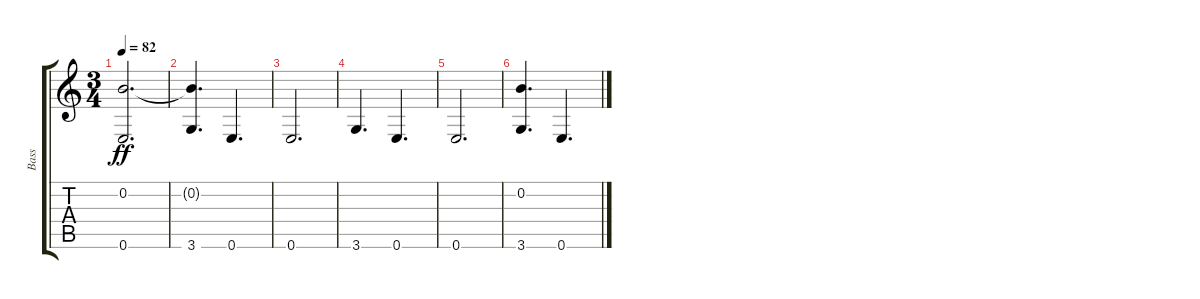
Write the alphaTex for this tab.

\track ("Bass" "Bass") {instrument fretlessbass}
\staff {score tabs}
\tuning (E4 B3 G3 D3 A2 E2) {hide}
\ts (3 4)
\tempo 82
\clef g2
\ks c
(0.2{t} 0.6).2{d dy ff} |
(0.2{t} 3.6).4{d} 0.6.4{d} |
0.6.2{d} |
3.6.4{d} 0.6.4{d} |
0.6.2{d} |
(0.2 3.6).4{d} 0.6.4{d}
